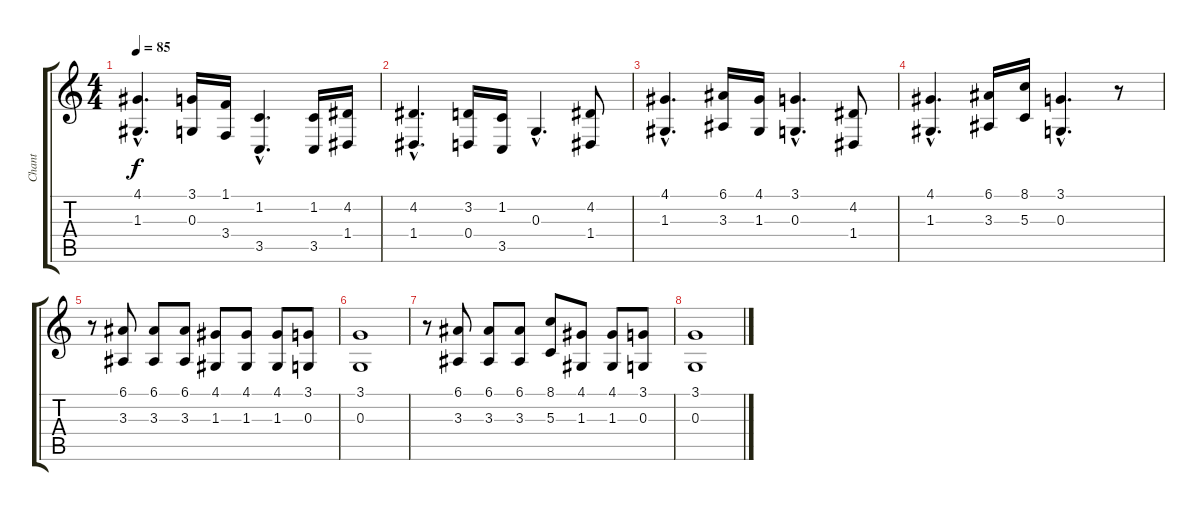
\track ("Chant" "Chant") {instrument sopranosax}
\staff {score tabs}
\tuning (E4 B3 G3 D3 A2 E2) {hide}
\ts (4 4)
\tempo 85
\clef g2
\ks c
(4.1{hac} 1.3{hac}).4{d dy f} (3.1 0.3).16 (1.1 3.4).16 (1.2{hac} 3.5{hac}).4{d} (1.2 3.5).16 (4.2 1.4).16 |
(4.2{hac} 1.4{hac}).4{d} (3.2 0.4).16 (1.2 3.5).16 0.3{hac}.4{d} (4.2 1.4).8 |
(4.1{hac} 1.3{hac}).4{d} (6.1 3.3).16 (4.1 1.3).16 (3.1{hac} 0.3{hac}).4{d} (4.2 1.4).8 |
(4.1{hac} 1.3{hac}).4{d} (6.1 3.3).16 (8.1 5.3).16 (3.1{hac} 0.3{hac}).4{d} r.8 |
r.8 (6.1 3.3).8 (6.1 3.3).8 (6.1 3.3).8 (4.1 1.3).8 (4.1 1.3).8 (4.1 1.3).8 (3.1 0.3).8 |
(3.1 0.3).1 |
r.8 (6.1 3.3).8 (6.1 3.3).8 (6.1 3.3).8 (8.1 5.3).8 (4.1 1.3).8 (4.1 1.3).8 (3.1 0.3).8 |
(3.1 0.3).1
